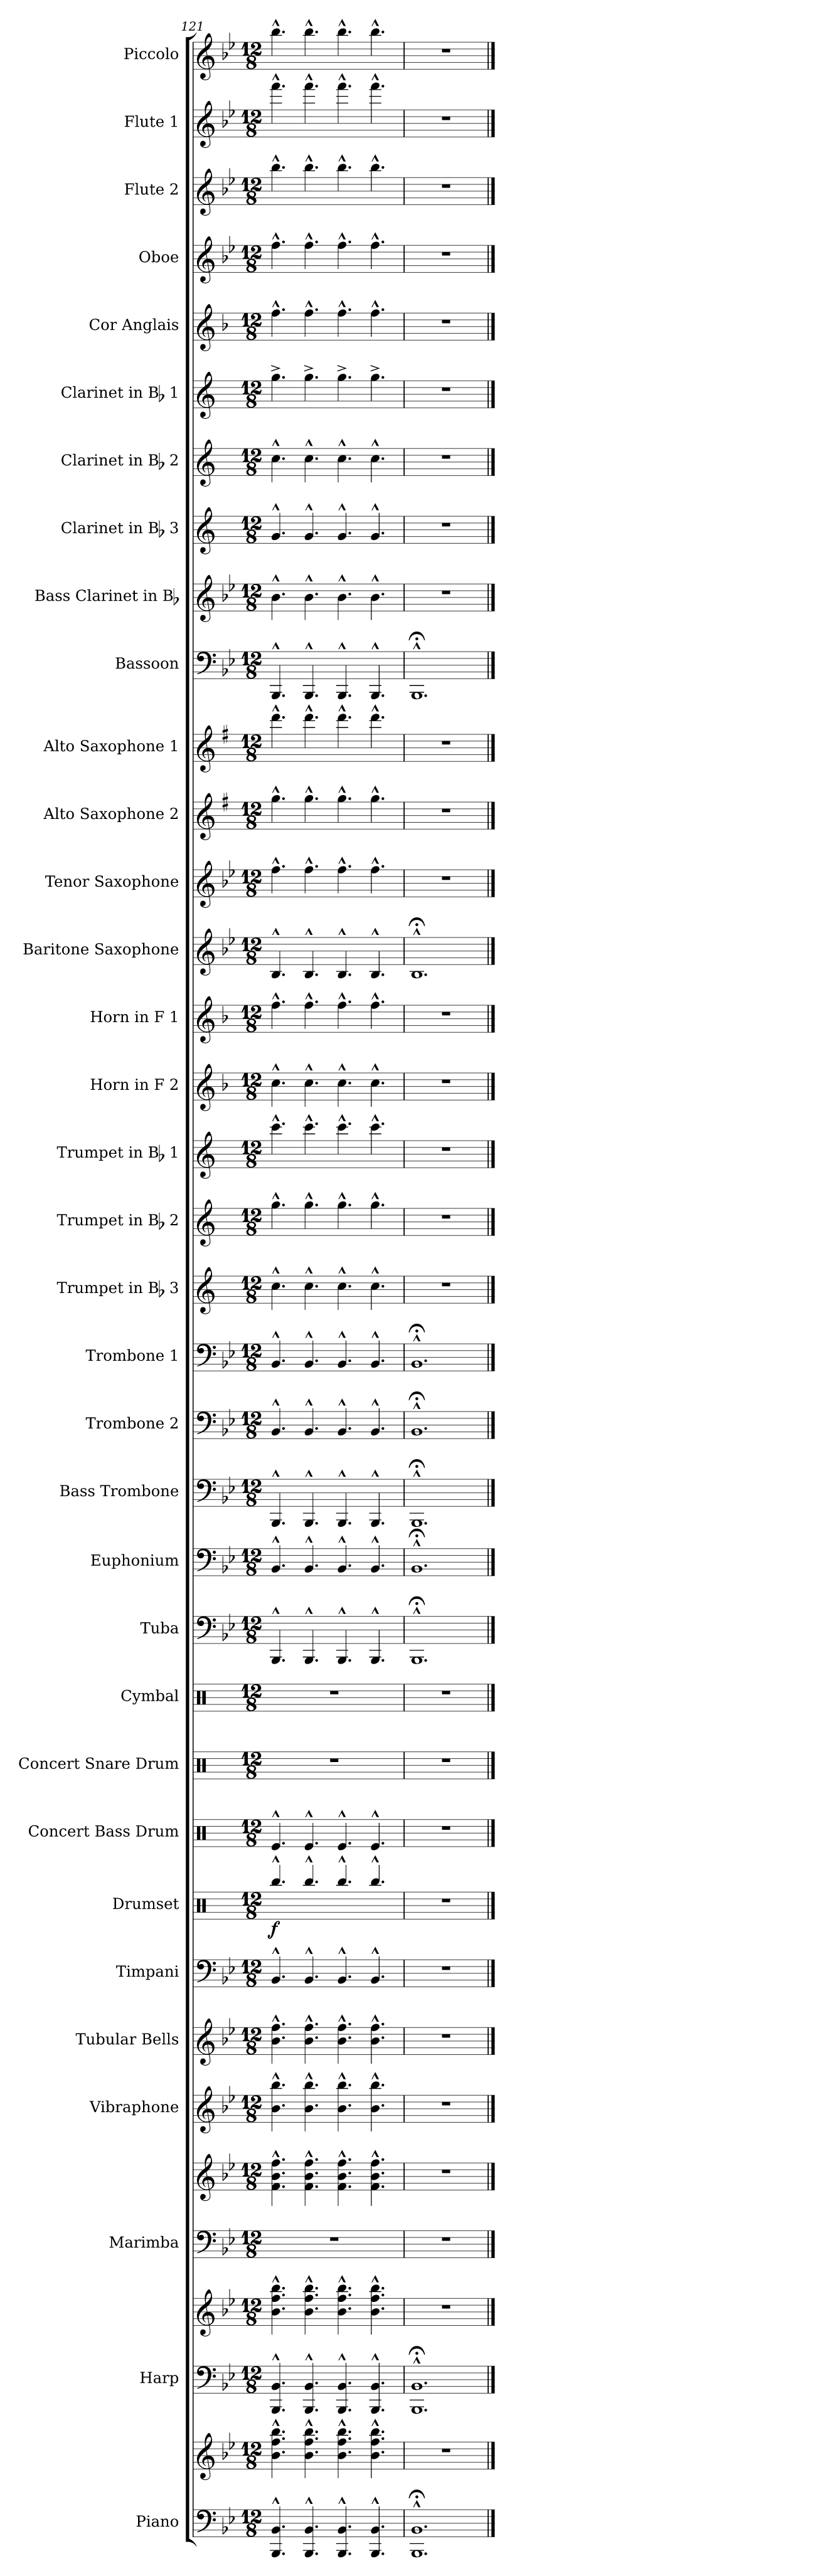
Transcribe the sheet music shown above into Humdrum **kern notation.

**kern	**kern	**kern	**kern	**kern	**kern	**kern	**kern	**kern	**kern	**dynam	**kern	**kern	**kern	**kern	**kern	**kern	**kern	**kern	**kern	**kern	**kern	**kern	**kern	**kern	**kern	**kern	**kern	**kern	**kern	**kern	**kern	**kern	**kern	**kern	**kern	**kern	**kern
*part34	*part34	*part33	*part33	*part32	*part32	*part31	*part30	*part29	*part28	*part28	*part27	*part26	*part25	*part24	*part23	*part22	*part21	*part20	*part19	*part18	*part17	*part16	*part15	*part14	*part13	*part12	*part11	*part10	*part9	*part8	*part7	*part6	*part5	*part4	*part3	*part2	*part1
*staff37	*staff36	*staff35	*staff34	*staff33	*staff32	*staff31	*staff30	*staff29	*staff28	*staff28	*staff27	*staff26	*staff25	*staff24	*staff23	*staff22	*staff21	*staff20	*staff19	*staff18	*staff17	*staff16	*staff15	*staff14	*staff13	*staff12	*staff11	*staff10	*staff9	*staff8	*staff7	*staff6	*staff5	*staff4	*staff3	*staff2	*staff1
*I"Piano	*	*I"Harp	*	*I"Marimba	*	*I"Vibraphone	*I"Tubular Bells	*I"Timpani	*I"Drumset	*	*I"Concert Bass Drum	*I"Concert Snare Drum	*I"Cymbal	*I"Tuba	*I"Euphonium	*I"Bass Trombone	*I"Trombone 2	*I"Trombone 1	*I"Trumpet in Bb 3	*I"Trumpet in Bb 2	*I"Trumpet in Bb 1	*I"Horn in F 2	*I"Horn in F 1	*I"Baritone Saxophone	*I"Tenor Saxophone	*I"Alto Saxophone 2	*I"Alto Saxophone 1	*I"Bassoon	*I"Bass Clarinet in Bb	*I"Clarinet in Bb 3	*I"Clarinet in Bb 2	*I"Clarinet in Bb 1	*I"Cor Anglais	*I"Oboe	*I"Flute 2	*I"Flute 1	*I"Piccolo
*I'Pno.	*	*I'Hp.	*	*I'Mar.	*	*I'Vib.	*I'Tub. B.	*I'Timp.	*I'D. Set	*	*I'Con. BD	*I'Con. Sn.	*I'Cym.	*I'Tba.	*I'Euph.	*I'B. Tbn.	*I'Tbn. 2	*I'Tbn. 1	*I'Tpt. 3	*I'Tpt. 2	*I'Tpt. 1	*I'Hn. 2	*I'Hn. 1	*I'Bari. Sax.	*I'Ten. Sax.	*I'Alto Sax. 2	*I'Alto Sax. 1	*I'Bsn.	*I'B. Cl.	*I'Cl. 3	*I'Cl. 2	*I'Cl. 1	*I'C. A.	*I'Ob.	*I'Fl. 2	*I'Fl. 1	*I'Picc.
*clefF4	*clefG2	*clefF4	*clefG2	*clefF4	*clefG2	*clefG2	*clefG2	*clefF4	*clefX	*	*clefX	*clefX	*clefX	*clefF4	*clefF4	*clefF4	*clefF4	*clefF4	*clefG2	*clefG2	*clefG2	*clefG2	*clefG2	*clefG2	*clefG2	*clefG2	*clefG2	*clefF4	*clefG2	*clefG2	*clefG2	*clefG2	*clefG2	*clefG2	*clefG2	*clefG2	*clefG2
*	*	*	*	*	*	*	*	*	*	*	*	*	*	*	*	*	*	*	*ITrd1c2	*ITrd1c2	*ITrd1c2	*ITrd4c7	*ITrd4c7	*ITrd12c21	*ITrd8c14	*ITrd5c9	*ITrd5c9	*	*ITrd8c14	*ITrd1c2	*ITrd1c2	*ITrd1c2	*ITrd4c7	*	*	*	*ITrd-7c-12
*k[b-e-]	*k[b-e-]	*k[b-e-]	*k[b-e-]	*k[b-e-]	*k[b-e-]	*k[b-e-]	*k[b-e-]	*k[b-e-]	*k[]	*	*k[]	*k[]	*k[]	*k[b-e-]	*k[b-e-]	*k[b-e-]	*k[b-e-]	*k[b-e-]	*k[b-e-]	*k[b-e-]	*k[b-e-]	*k[b-e-]	*k[b-e-]	*k[b-e-]	*k[b-e-]	*k[b-e-]	*k[b-e-]	*k[b-e-]	*k[b-e-]	*k[b-e-]	*k[b-e-]	*k[b-e-]	*k[b-e-]	*k[b-e-]	*k[b-e-]	*k[b-e-]	*k[b-e-]
*B-:	*B-:	*B-:	*B-:	*B-:	*B-:	*B-:	*B-:	*B-:	*	*	*	*	*	*B-:	*B-:	*B-:	*B-:	*B-:	*	*	*	*B-:	*B-:	*B-:	*	*B-:	*B-:	*B-:	*	*	*	*	*B-:	*B-:	*B-:	*B-:	*B-:
*M12/8	*M12/8	*M12/8	*M12/8	*M12/8	*M12/8	*M12/8	*M12/8	*M12/8	*M12/8	*	*M12/8	*M12/8	*M12/8	*M12/8	*M12/8	*M12/8	*M12/8	*M12/8	*M12/8	*M12/8	*M12/8	*M12/8	*M12/8	*M12/8	*M12/8	*M12/8	*M12/8	*M12/8	*M12/8	*M12/8	*M12/8	*M12/8	*M12/8	*M12/8	*M12/8	*M12/8	*M12/8
=121	=121	=121	=121	=121	=121	=121	=121	=121	=121	=121	=121	=121	=121	=121	=121	=121	=121	=121	=121	=121	=121	=121	=121	=121	=121	=121	=121	=121	=121	=121	=121	=121	=121	=121	=121	=121	=121
!	!	!	!	!	!	!	!	!	!	!LO:DY:b	!	!	!	!	!	!	!	!	!	!	!	!	!	!	!	!	!	!	!	!	!	!	!	!	!	!	!
4.BBB-/^^ 4.BB-/^^	4.b-\^^ 4.ff\^^ 4.bb-\^^	4.BBB-/^^ 4.BB-/^^	4.b-\^^ 4.ff\^^ 4.bb-\^^	1.r	4.f\^^ 4.b-\^^ 4.ff\^^	4.b-\^^ 4.bb-\^^	4.b-\^^ 4.ff\^^	4.BB-^^/	4.Rbb^^/	f	4.Re^^/	1.r	1.r	4.BBB-^^/	4.BB-^^/	4.BBB-^^/	4.BB-^^/	4.BB-^^/	4.b-^^\	4.ff^^\	4.bb-^^\	4.f^^\	4.b-^^\	4.BB-^^/	4.f^^\	4.b-^^\	4.ff^^\	4.BBB-^^/	4.B-^^\	4.f^^/	4.b-^^\	4.ff^\	4.b-^^\	4.ff^^\	4.bb-^^\	4.fff^^\	4.bbb-^^\
4.BBB-/^^ 4.BB-/^^	4.b-\^^ 4.ff\^^ 4.bb-\^^	4.BBB-/^^ 4.BB-/^^	4.b-\^^ 4.ff\^^ 4.bb-\^^	.	4.f\^^ 4.b-\^^ 4.ff\^^	4.b-\^^ 4.bb-\^^	4.b-\^^ 4.ff\^^	4.BB-^^/	4.Rbb^^/	.	4.Re^^/	.	.	4.BBB-^^/	4.BB-^^/	4.BBB-^^/	4.BB-^^/	4.BB-^^/	4.b-^^\	4.ff^^\	4.bb-^^\	4.f^^\	4.b-^^\	4.BB-^^/	4.f^^\	4.b-^^\	4.ff^^\	4.BBB-^^/	4.B-^^\	4.f^^/	4.b-^^\	4.ff^\	4.b-^^\	4.ff^^\	4.bb-^^\	4.fff^^\	4.bbb-^^\
4.BBB-/^^ 4.BB-/^^	4.b-\^^ 4.ff\^^ 4.bb-\^^	4.BBB-/^^ 4.BB-/^^	4.b-\^^ 4.ff\^^ 4.bb-\^^	.	4.f\^^ 4.b-\^^ 4.ff\^^	4.b-\^^ 4.bb-\^^	4.b-\^^ 4.ff\^^	4.BB-^^/	4.Rbb^^/	.	4.Re^^/	.	.	4.BBB-^^/	4.BB-^^/	4.BBB-^^/	4.BB-^^/	4.BB-^^/	4.b-^^\	4.ff^^\	4.bb-^^\	4.f^^\	4.b-^^\	4.BB-^^/	4.f^^\	4.b-^^\	4.ff^^\	4.BBB-^^/	4.B-^^\	4.f^^/	4.b-^^\	4.ff^\	4.b-^^\	4.ff^^\	4.bb-^^\	4.fff^^\	4.bbb-^^\
4.BBB-/^^ 4.BB-/^^	4.b-\^^ 4.ff\^^ 4.bb-\^^	4.BBB-/^^ 4.BB-/^^	4.b-\^^ 4.ff\^^ 4.bb-\^^	.	4.f\^^ 4.b-\^^ 4.ff\^^	4.b-\^^ 4.bb-\^^	4.b-\^^ 4.ff\^^	4.BB-^^/	4.Rbb^^/	.	4.Re^^/	.	.	4.BBB-^^/	4.BB-^^/	4.BBB-^^/	4.BB-^^/	4.BB-^^/	4.b-^^\	4.ff^^\	4.bb-^^\	4.f^^\	4.b-^^\	4.BB-^^/	4.f^^\	4.b-^^\	4.ff^^\	4.BBB-^^/	4.B-^^\	4.f^^/	4.b-^^\	4.ff^\	4.b-^^\	4.ff^^\	4.bb-^^\	4.fff^^\	4.bbb-^^\
=122	=122	=122	=122	=122	=122	=122	=122	=122	=122	=122	=122	=122	=122	=122	=122	=122	=122	=122	=122	=122	=122	=122	=122	=122	=122	=122	=122	=122	=122	=122	=122	=122	=122	=122	=122	=122	=122
1.BBB-;<^^ 1.BB-;<^^	1.r	1.BBB-;<^^ 1.BB-;<^^	1.r	1.r	1.r	1.r	1.r	1.r	1.r	.	1.r	1.r	1.r	1.BBB-;<^^	1.BB-;<^^	1.BBB-;<^^	1.BB-;<^^	1.BB-;<^^	1.r	1.r	1.r	1.r	1.r	1.BB-;<^^	1.r	1.r	1.r	1.BBB-;<^^	1.r	1.r	1.r	1.r	1.r	1.r	1.r	1.r	1.r
==	==	==	==	==	==	==	==	==	==	==	==	==	==	==	==	==	==	==	==	==	==	==	==	==	==	==	==	==	==	==	==	==	==	==	==	==	==
*-	*-	*-	*-	*-	*-	*-	*-	*-	*-	*-	*-	*-	*-	*-	*-	*-	*-	*-	*-	*-	*-	*-	*-	*-	*-	*-	*-	*-	*-	*-	*-	*-	*-	*-	*-	*-	*-
